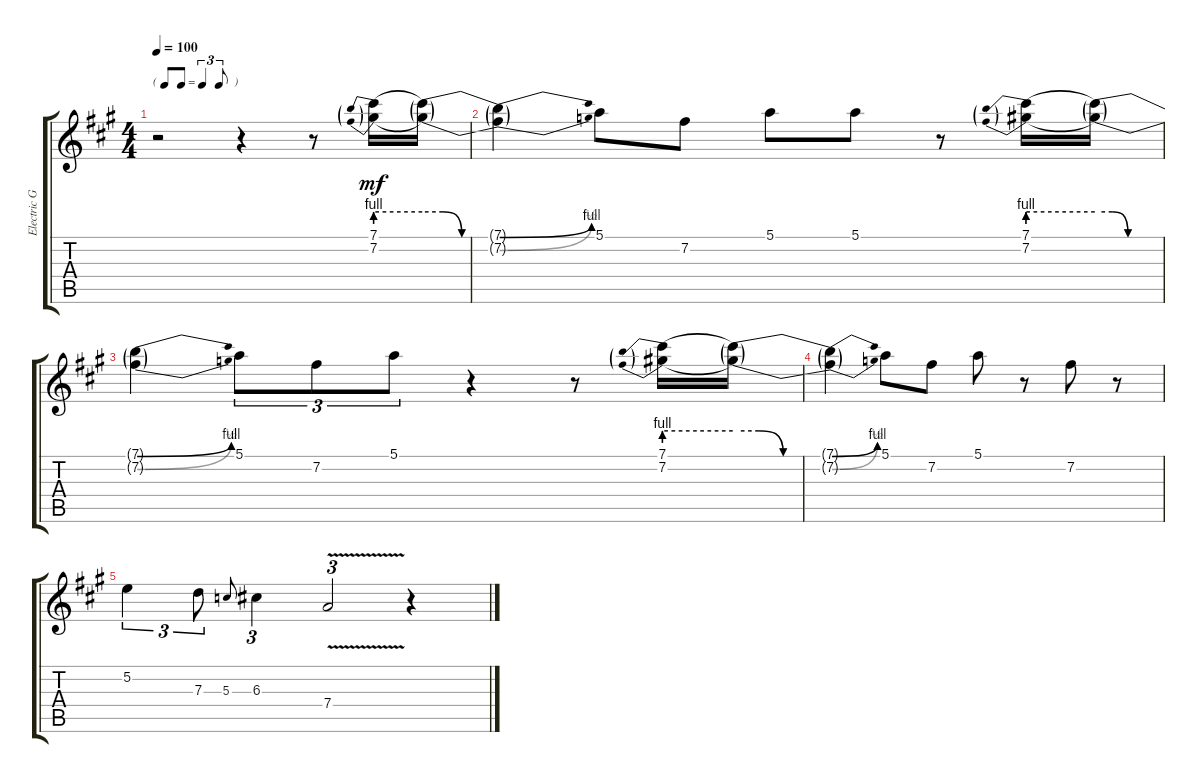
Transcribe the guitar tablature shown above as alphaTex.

\track ("Electric Guitar" "Electric G") {instrument electricguitarclean}
\staff {score tabs}
\tuning (E4 B3 G3 D3 A2 E2) {hide}
\ts (4 4)
\tf triplet8th
\tempo 100
\clef g2
\ks a
r.2{dy mf instrument electricguitarclean} r.4 r.8 (7.1{be (prebend 0 4 60 4)} 7.2{be (prebend 0 4 60 4)}).16 (7.1{be (custom 0 4 15 4 30 0 60 0) t} 7.2{be (custom 0 4 15 4 30 0 60 0) t}).16 |
(7.1{be (bend 0 0 60 4) t} 7.2{be (bend 0 0 60 2) t}).4 5.1.8 7.2.8 5.1.8 5.1.8 r.8 (7.1{be (prebend 0 4 60 4)} 7.2{be (prebend 0 4 60 4)}).16 (7.1{be (custom 0 4 15 4 30 0 60 0) t} 7.2{be (custom 0 4 15 4 30 0 60 0) t}).16 |
(7.1{be (bend 0 0 60 4) t} 7.2{be (bend 0 0 60 2) t}).4 5.1.8{tu (3 2)} 7.2.8{tu (3 2)} 5.1.8{tu (3 2)} r.4 r.8 (7.1{be (prebend 0 4 60 4)} 7.2{be (prebend 0 4 60 4)}).16 (7.1{be (custom 0 4 15 4 30 0 60 0) t} 7.2{be (custom 0 4 15 4 30 0 60 0) t}).16 |
(7.1{be (bend 0 0 60 4) t} 7.2{be (bend 0 0 60 2) t}).4 5.1.8 7.2.8 5.1.8 r.8 7.2.8 r.8 |
5.2.4{tu (3 2)} 7.3.8{tu (3 2)} 5.3.8{gr onbeat} 6.3.4{tu (3 2)} 7.4{v}.2{tu (3 2)} r.4
